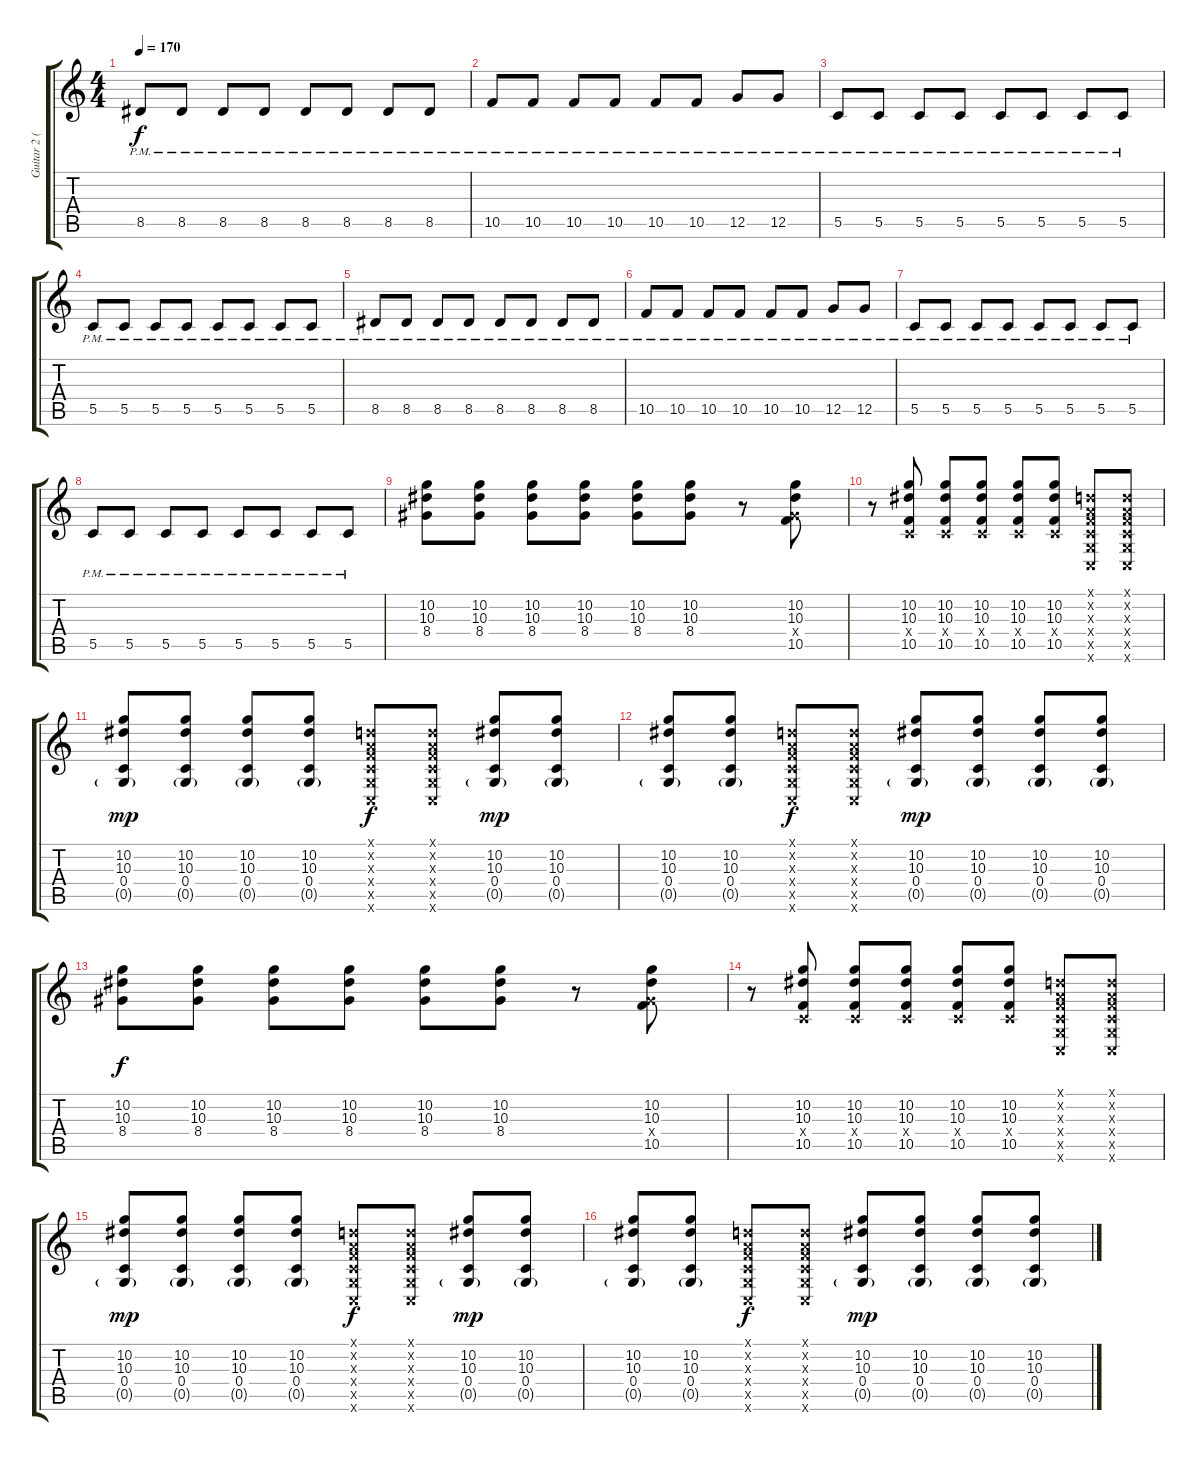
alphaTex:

\track ("Guitar 2 (Mike)" "Guitar 2 (") {instrument electricguitarjazz}
\staff {score tabs}
\tuning (D4 A3 F3 C3 G2 C2) {hide}
\ts (4 4)
\tempo 170
\clef g2
\ks c
8.5{pm}.8{dy f} 8.5{pm}.8 8.5{pm}.8 8.5{pm}.8 8.5{pm}.8 8.5{pm}.8 8.5{pm}.8 8.5{pm}.8 |
10.5{pm}.8 10.5{pm}.8 10.5{pm}.8 10.5{pm}.8 10.5{pm}.8 10.5{pm}.8 12.5{pm}.8 12.5{pm}.8 |
5.5{pm}.8 5.5{pm}.8 5.5{pm}.8 5.5{pm}.8 5.5{pm}.8 5.5{pm}.8 5.5{pm}.8 5.5{pm}.8 |
5.5{pm}.8 5.5{pm}.8 5.5{pm}.8 5.5{pm}.8 5.5{pm}.8 5.5{pm}.8 5.5{pm}.8 5.5{pm}.8 |
8.5{pm}.8 8.5{pm}.8 8.5{pm}.8 8.5{pm}.8 8.5{pm}.8 8.5{pm}.8 8.5{pm}.8 8.5{pm}.8 |
10.5{pm}.8 10.5{pm}.8 10.5{pm}.8 10.5{pm}.8 10.5{pm}.8 10.5{pm}.8 12.5{pm}.8 12.5{pm}.8 |
5.5{pm}.8 5.5{pm}.8 5.5{pm}.8 5.5{pm}.8 5.5{pm}.8 5.5{pm}.8 5.5{pm}.8 5.5{pm}.8 |
5.5{pm}.8 5.5{pm}.8 5.5{pm}.8 5.5{pm}.8 5.5{pm}.8 5.5{pm}.8 5.5{pm}.8 5.5{pm}.8 |
(10.2 10.3 8.4).8{instrument overdrivenguitar} (10.2 10.3 8.4).8 (10.2 10.3 8.4).8 (10.2 10.3 8.4).8 (10.2 10.3 8.4).8 (10.2 10.3 8.4).8 r.8 (10.2 10.3 8.4{x} 10.5).8 |
r.8 (10.2 10.3 0.4{x} 10.5).8 (10.2 10.3 0.4{x} 10.5).8 (10.2 10.3 0.4{x} 10.5).8 (10.2 10.3 0.4{x} 10.5).8 (10.2 10.3 0.4{x} 10.5).8 (0.1{x} 0.2{x} 0.3{x} 0.4{x} 0.5{x} 0.6{x}).8 (0.1{x} 0.2{x} 0.3{x} 0.4{x} 0.5{x} 0.6{x}).8 |
(10.2 10.3 0.4 0.5{g}).8{dy mp} (10.2 10.3 0.4 0.5{g}).8 (10.2 10.3 0.4 0.5{g}).8 (10.2 10.3 0.4 0.5{g}).8 (0.1{x} 0.2{x} 0.3{x} 0.4{x} 0.5{x} 0.6{x}).8{dy f} (0.1{x} 0.2{x} 0.3{x} 0.4{x} 0.5{x} 0.6{x}).8 (10.2 10.3 0.4 0.5{g}).8{dy mp} (10.2 10.3 0.4 0.5{g}).8 |
(10.2 10.3 0.4 0.5{g}).8 (10.2 10.3 0.4 0.5{g}).8 (0.1{x} 0.2{x} 0.3{x} 0.4{x} 0.5{x} 0.6{x}).8{dy f} (0.1{x} 0.2{x} 0.3{x} 0.4{x} 0.5{x} 0.6{x}).8 (10.2 10.3 0.4 0.5{g}).8{dy mp} (10.2 10.3 0.4 0.5{g}).8 (10.2 10.3 0.4 0.5{g}).8 (10.2 10.3 0.4 0.5{g}).8 |
(10.2 10.3 8.4).8{dy f instrument overdrivenguitar} (10.2 10.3 8.4).8 (10.2 10.3 8.4).8 (10.2 10.3 8.4).8 (10.2 10.3 8.4).8 (10.2 10.3 8.4).8 r.8 (10.2 10.3 8.4{x} 10.5).8 |
r.8 (10.2 10.3 0.4{x} 10.5).8 (10.2 10.3 0.4{x} 10.5).8 (10.2 10.3 0.4{x} 10.5).8 (10.2 10.3 0.4{x} 10.5).8 (10.2 10.3 0.4{x} 10.5).8 (0.1{x} 0.2{x} 0.3{x} 0.4{x} 0.5{x} 0.6{x}).8 (0.1{x} 0.2{x} 0.3{x} 0.4{x} 0.5{x} 0.6{x}).8 |
(10.2 10.3 0.4 0.5{g}).8{dy mp} (10.2 10.3 0.4 0.5{g}).8 (10.2 10.3 0.4 0.5{g}).8 (10.2 10.3 0.4 0.5{g}).8 (0.1{x} 0.2{x} 0.3{x} 0.4{x} 0.5{x} 0.6{x}).8{dy f} (0.1{x} 0.2{x} 0.3{x} 0.4{x} 0.5{x} 0.6{x}).8 (10.2 10.3 0.4 0.5{g}).8{dy mp} (10.2 10.3 0.4 0.5{g}).8 |
(10.2 10.3 0.4 0.5{g}).8 (10.2 10.3 0.4 0.5{g}).8 (0.1{x} 0.2{x} 0.3{x} 0.4{x} 0.5{x} 0.6{x}).8{dy f} (0.1{x} 0.2{x} 0.3{x} 0.4{x} 0.5{x} 0.6{x}).8 (10.2 10.3 0.4 0.5{g}).8{dy mp} (10.2 10.3 0.4 0.5{g}).8 (10.2 10.3 0.4 0.5{g}).8 (10.2 10.3 0.4 0.5{g}).8
